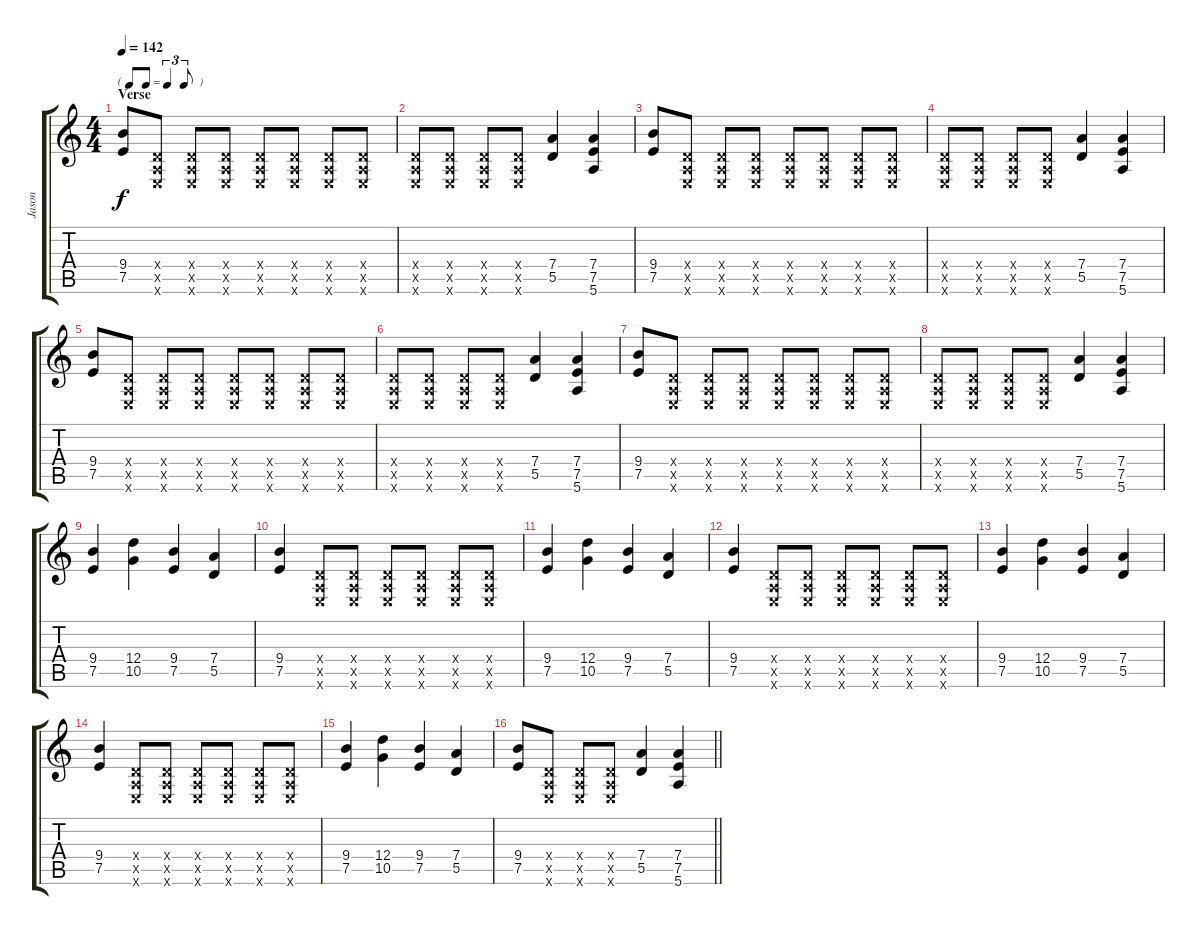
\track ("Jason" "Jason") {instrument overdrivenguitar}
\staff {score tabs}
\tuning (E4 B3 G3 D3 A2 E2) {hide}
\ts (4 4)
\tf triplet8th
\section ("" "Verse")
\tempo 142
\clef g2
\ks c
(9.4 7.5).8{dy f} (0.4{x} 0.5{x} 0.6{x}).8 (0.4{x} 0.5{x} 0.6{x}).8 (0.4{x} 0.5{x} 0.6{x}).8 (0.4{x} 0.5{x} 0.6{x}).8 (0.4{x} 0.5{x} 0.6{x}).8 (0.4{x} 0.5{x} 0.6{x}).8 (0.4{x} 0.5{x} 0.6{x}).8 |
(0.4{x} 0.5{x} 0.6{x}).8 (0.4{x} 0.5{x} 0.6{x}).8 (0.4{x} 0.5{x} 0.6{x}).8 (0.4{x} 0.5{x} 0.6{x}).8 (7.4 5.5).4 (7.4 7.5 5.6).4 |
(9.4 7.5).8 (0.4{x} 0.5{x} 0.6{x}).8 (0.4{x} 0.5{x} 0.6{x}).8 (0.4{x} 0.5{x} 0.6{x}).8 (0.4{x} 0.5{x} 0.6{x}).8 (0.4{x} 0.5{x} 0.6{x}).8 (0.4{x} 0.5{x} 0.6{x}).8 (0.4{x} 0.5{x} 0.6{x}).8 |
(0.4{x} 0.5{x} 0.6{x}).8 (0.4{x} 0.5{x} 0.6{x}).8 (0.4{x} 0.5{x} 0.6{x}).8 (0.4{x} 0.5{x} 0.6{x}).8 (7.4 5.5).4 (7.4 7.5 5.6).4 |
(9.4 7.5).8 (0.4{x} 0.5{x} 0.6{x}).8 (0.4{x} 0.5{x} 0.6{x}).8 (0.4{x} 0.5{x} 0.6{x}).8 (0.4{x} 0.5{x} 0.6{x}).8 (0.4{x} 0.5{x} 0.6{x}).8 (0.4{x} 0.5{x} 0.6{x}).8 (0.4{x} 0.5{x} 0.6{x}).8 |
(0.4{x} 0.5{x} 0.6{x}).8 (0.4{x} 0.5{x} 0.6{x}).8 (0.4{x} 0.5{x} 0.6{x}).8 (0.4{x} 0.5{x} 0.6{x}).8 (7.4 5.5).4 (7.4 7.5 5.6).4 |
(9.4 7.5).8 (0.4{x} 0.5{x} 0.6{x}).8 (0.4{x} 0.5{x} 0.6{x}).8 (0.4{x} 0.5{x} 0.6{x}).8 (0.4{x} 0.5{x} 0.6{x}).8 (0.4{x} 0.5{x} 0.6{x}).8 (0.4{x} 0.5{x} 0.6{x}).8 (0.4{x} 0.5{x} 0.6{x}).8 |
(0.4{x} 0.5{x} 0.6{x}).8 (0.4{x} 0.5{x} 0.6{x}).8 (0.4{x} 0.5{x} 0.6{x}).8 (0.4{x} 0.5{x} 0.6{x}).8 (7.4 5.5).4 (7.4 7.5 5.6).4 |
(9.4 7.5).4 (12.4 10.5).4 (9.4 7.5).4 (7.4 5.5).4 |
(9.4 7.5).4 (0.4{x} 0.5{x} 0.6{x}).8 (0.4{x} 0.5{x} 0.6{x}).8 (0.4{x} 0.5{x} 0.6{x}).8 (0.4{x} 0.5{x} 0.6{x}).8 (0.4{x} 0.5{x} 0.6{x}).8 (0.4{x} 0.5{x} 0.6{x}).8 |
(9.4 7.5).4 (12.4 10.5).4 (9.4 7.5).4 (7.4 5.5).4 |
(9.4 7.5).4 (0.4{x} 0.5{x} 0.6{x}).8 (0.4{x} 0.5{x} 0.6{x}).8 (0.4{x} 0.5{x} 0.6{x}).8 (0.4{x} 0.5{x} 0.6{x}).8 (0.4{x} 0.5{x} 0.6{x}).8 (0.4{x} 0.5{x} 0.6{x}).8 |
(9.4 7.5).4 (12.4 10.5).4 (9.4 7.5).4 (7.4 5.5).4 |
(9.4 7.5).4 (0.4{x} 0.5{x} 0.6{x}).8 (0.4{x} 0.5{x} 0.6{x}).8 (0.4{x} 0.5{x} 0.6{x}).8 (0.4{x} 0.5{x} 0.6{x}).8 (0.4{x} 0.5{x} 0.6{x}).8 (0.4{x} 0.5{x} 0.6{x}).8 |
(9.4 7.5).4 (12.4 10.5).4 (9.4 7.5).4 (7.4 5.5).4 |
\barLineRight lightlight
(9.4 7.5).8 (0.4{x} 0.5{x} 0.6{x}).8 (0.4{x} 0.5{x} 0.6{x}).8 (0.4{x} 0.5{x} 0.6{x}).8 (7.4 5.5).4 (7.4 7.5 5.6).4
